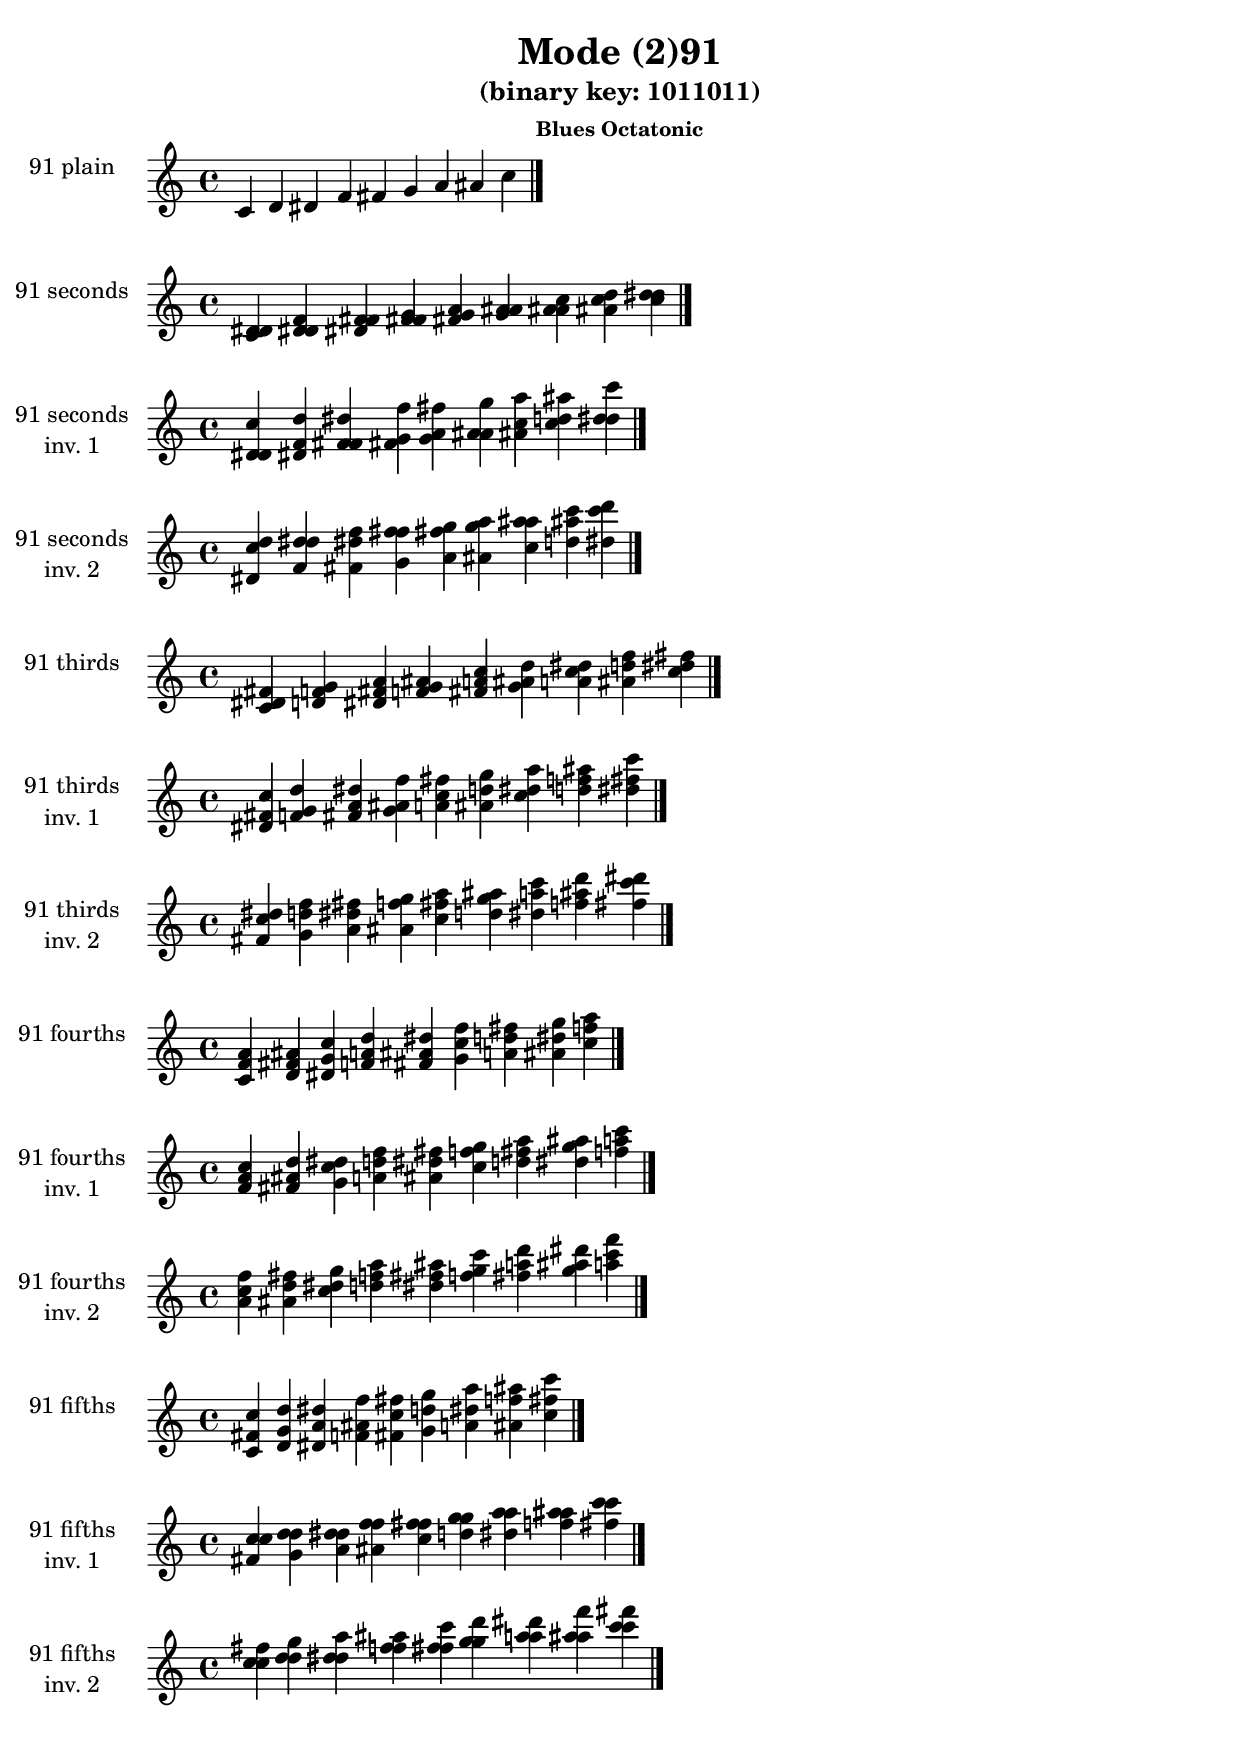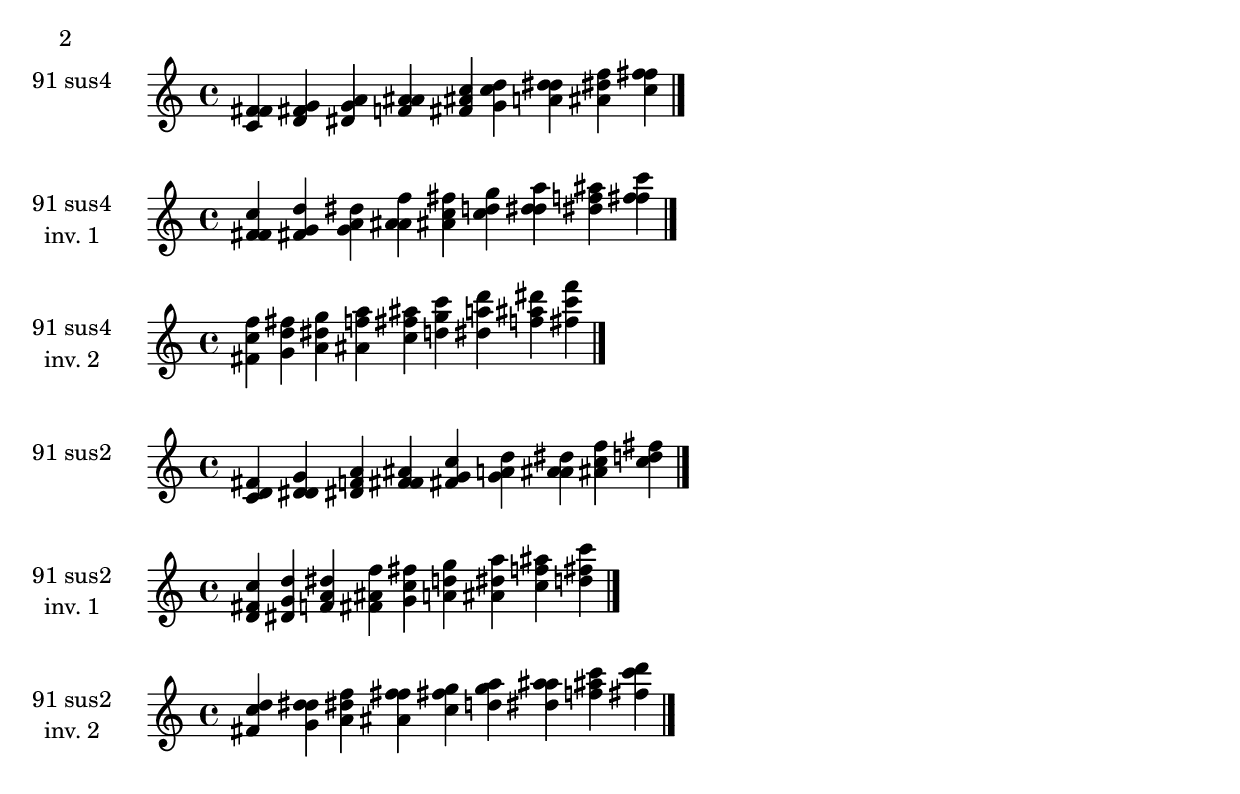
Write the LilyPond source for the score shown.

\version "2.19.0"

\header {
  title = "Mode (2)91"
  subtitle = "(binary key: 1011011)"
  subsubtitle =  \markup { \left-align \column {
      "Blues Octatonic"
    }
  }
 %% Remove default LilyPond tagline
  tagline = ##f
}

\paper {
  #(set-paper-size "a4")
}

global = {
  \key c \major
  \time 4/4
  \tempo 4=100
}

\book {
  \score {
    \new Staff \with {
      instrumentName =  \markup { \column {
         \hcenter-in #14 \line { 91 plain }
         \hcenter-in #14 \line {  } } }
      midiInstrument = "oboe"
    } { \accidentalStyle "default"
        \cadenzaOn c' d' dis' f' fis' g' a' ais' c''  \cadenzaOff \bar "|." }
    \layout { }
  }
  \score {
    \new Staff \with {
      instrumentName =  \markup { \column {
         \hcenter-in #14 \line { 91 seconds }
         \hcenter-in #14 \line {  } } }
      midiInstrument = "oboe"
    } { \accidentalStyle "default"
        \cadenzaOn <c' d' dis'> <d' dis' f'> <dis' f' fis'> <f' fis' g'> <fis' g' a'> <g' a' ais'> <a' ais' c''> <ais' c'' d''> <c'' d'' dis''>  \cadenzaOff \bar "|." }
    \layout { }
  }
  \score {
    \new Staff \with {
      instrumentName =  \markup { \column {
         \hcenter-in #14 \line { 91 seconds }
         \hcenter-in #14 \line { inv. 1 } } }
      midiInstrument = "oboe"
    } { \accidentalStyle "default"
        \cadenzaOn <d' dis' c''> <dis' f' d''> <f' fis' dis''> <fis' g' f''> <g' a' fis''> <a' ais' g''> <ais' c'' a''> <c'' d'' ais''> <d'' dis'' c'''>  \cadenzaOff \bar "|." }
    \layout { }
  }
  \score {
    \new Staff \with {
      instrumentName =  \markup { \column {
         \hcenter-in #14 \line { 91 seconds }
         \hcenter-in #14 \line { inv. 2 } } }
      midiInstrument = "oboe"
    } { \accidentalStyle "default"
        \cadenzaOn <dis' c'' d''> <f' d'' dis''> <fis' dis'' f''> <g' f'' fis''> <a' fis'' g''> <ais' g'' a''> <c'' a'' ais''> <d'' ais'' c'''> <dis'' c''' d'''>  \cadenzaOff \bar "|." }
    \layout { }
  }
  \score {
    \new Staff \with {
      instrumentName =  \markup { \column {
         \hcenter-in #14 \line { 91 thirds }
         \hcenter-in #14 \line {  } } }
      midiInstrument = "oboe"
    } { \accidentalStyle "default"
        \cadenzaOn <c' dis' fis'> <d' f' g'> <dis' fis' a'> <f' g' ais'> <fis' a' c''> <g' ais' d''> <a' c'' dis''> <ais' d'' f''> <c'' dis'' fis''>  \cadenzaOff \bar "|." }
    \layout { }
  }
  \score {
    \new Staff \with {
      instrumentName =  \markup { \column {
         \hcenter-in #14 \line { 91 thirds }
         \hcenter-in #14 \line { inv. 1 } } }
      midiInstrument = "oboe"
    } { \accidentalStyle "default"
        \cadenzaOn <dis' fis' c''> <f' g' d''> <fis' a' dis''> <g' ais' f''> <a' c'' fis''> <ais' d'' g''> <c'' dis'' a''> <d'' f'' ais''> <dis'' fis'' c'''>  \cadenzaOff \bar "|." }
    \layout { }
  }
  \score {
    \new Staff \with {
      instrumentName =  \markup { \column {
         \hcenter-in #14 \line { 91 thirds }
         \hcenter-in #14 \line { inv. 2 } } }
      midiInstrument = "oboe"
    } { \accidentalStyle "default"
        \cadenzaOn <fis' c'' dis''> <g' d'' f''> <a' dis'' fis''> <ais' f'' g''> <c'' fis'' a''> <d'' g'' ais''> <dis'' a'' c'''> <f'' ais'' d'''> <fis'' c''' dis'''>  \cadenzaOff \bar "|." }
    \layout { }
  }
  \score {
    \new Staff \with {
      instrumentName =  \markup { \column {
         \hcenter-in #14 \line { 91 fourths }
         \hcenter-in #14 \line {  } } }
      midiInstrument = "oboe"
    } { \accidentalStyle "default"
        \cadenzaOn <c' f' a'> <d' fis' ais'> <dis' g' c''> <f' a' d''> <fis' ais' dis''> <g' c'' f''> <a' d'' fis''> <ais' dis'' g''> <c'' f'' a''>  \cadenzaOff \bar "|." }
    \layout { }
  }
  \score {
    \new Staff \with {
      instrumentName =  \markup { \column {
         \hcenter-in #14 \line { 91 fourths }
         \hcenter-in #14 \line { inv. 1 } } }
      midiInstrument = "oboe"
    } { \accidentalStyle "default"
        \cadenzaOn <f' a' c''> <fis' ais' d''> <g' c'' dis''> <a' d'' f''> <ais' dis'' fis''> <c'' f'' g''> <d'' fis'' a''> <dis'' g'' ais''> <f'' a'' c'''>  \cadenzaOff \bar "|." }
    \layout { }
  }
  \score {
    \new Staff \with {
      instrumentName =  \markup { \column {
         \hcenter-in #14 \line { 91 fourths }
         \hcenter-in #14 \line { inv. 2 } } }
      midiInstrument = "oboe"
    } { \accidentalStyle "default"
        \cadenzaOn <a' c'' f''> <ais' d'' fis''> <c'' dis'' g''> <d'' f'' a''> <dis'' fis'' ais''> <f'' g'' c'''> <fis'' a'' d'''> <g'' ais'' dis'''> <a'' c''' f'''>  \cadenzaOff \bar "|." }
    \layout { }
  }
  \score {
    \new Staff \with {
      instrumentName =  \markup { \column {
         \hcenter-in #14 \line { 91 fifths }
         \hcenter-in #14 \line {  } } }
      midiInstrument = "oboe"
    } { \accidentalStyle "default"
        \cadenzaOn <c' fis' c''> <d' g' d''> <dis' a' dis''> <f' ais' f''> <fis' c'' fis''> <g' d'' g''> <a' dis'' a''> <ais' f'' ais''> <c'' fis'' c'''>  \cadenzaOff \bar "|." }
    \layout { }
  }
  \score {
    \new Staff \with {
      instrumentName =  \markup { \column {
         \hcenter-in #14 \line { 91 fifths }
         \hcenter-in #14 \line { inv. 1 } } }
      midiInstrument = "oboe"
    } { \accidentalStyle "default"
        \cadenzaOn <fis' c'' c''> <g' d'' d''> <a' dis'' dis''> <ais' f'' f''> <c'' fis'' fis''> <d'' g'' g''> <dis'' a'' a''> <f'' ais'' ais''> <fis'' c''' c'''>  \cadenzaOff \bar "|." }
    \layout { }
  }
  \score {
    \new Staff \with {
      instrumentName =  \markup { \column {
         \hcenter-in #14 \line { 91 fifths }
         \hcenter-in #14 \line { inv. 2 } } }
      midiInstrument = "oboe"
    } { \accidentalStyle "default"
        \cadenzaOn <c'' c'' fis''> <d'' d'' g''> <dis'' dis'' a''> <f'' f'' ais''> <fis'' fis'' c'''> <g'' g'' d'''> <a'' a'' dis'''> <ais'' ais'' f'''> <c''' c''' fis'''>  \cadenzaOff \bar "|." }
    \layout { }
  }
  \score {
    \new Staff \with {
      instrumentName =  \markup { \column {
         \hcenter-in #14 \line { 91 sus4 }
         \hcenter-in #14 \line {  } } }
      midiInstrument = "oboe"
    } { \accidentalStyle "default"
        \cadenzaOn <c' f' fis'> <d' fis' g'> <dis' g' a'> <f' a' ais'> <fis' ais' c''> <g' c'' d''> <a' d'' dis''> <ais' dis'' f''> <c'' f'' fis''>  \cadenzaOff \bar "|." }
    \layout { }
  }
  \score {
    \new Staff \with {
      instrumentName =  \markup { \column {
         \hcenter-in #14 \line { 91 sus4 }
         \hcenter-in #14 \line { inv. 1 } } }
      midiInstrument = "oboe"
    } { \accidentalStyle "default"
        \cadenzaOn <f' fis' c''> <fis' g' d''> <g' a' dis''> <a' ais' f''> <ais' c'' fis''> <c'' d'' g''> <d'' dis'' a''> <dis'' f'' ais''> <f'' fis'' c'''>  \cadenzaOff \bar "|." }
    \layout { }
  }
  \score {
    \new Staff \with {
      instrumentName =  \markup { \column {
         \hcenter-in #14 \line { 91 sus4 }
         \hcenter-in #14 \line { inv. 2 } } }
      midiInstrument = "oboe"
    } { \accidentalStyle "default"
        \cadenzaOn <fis' c'' f''> <g' d'' fis''> <a' dis'' g''> <ais' f'' a''> <c'' fis'' ais''> <d'' g'' c'''> <dis'' a'' d'''> <f'' ais'' dis'''> <fis'' c''' f'''>  \cadenzaOff \bar "|." }
    \layout { }
  }
  \score {
    \new Staff \with {
      instrumentName =  \markup { \column {
         \hcenter-in #14 \line { 91 sus2 }
         \hcenter-in #14 \line {  } } }
      midiInstrument = "oboe"
    } { \accidentalStyle "default"
        \cadenzaOn <c' d' fis'> <d' dis' g'> <dis' f' a'> <f' fis' ais'> <fis' g' c''> <g' a' d''> <a' ais' dis''> <ais' c'' f''> <c'' d'' fis''>  \cadenzaOff \bar "|." }
    \layout { }
  }
  \score {
    \new Staff \with {
      instrumentName =  \markup { \column {
         \hcenter-in #14 \line { 91 sus2 }
         \hcenter-in #14 \line { inv. 1 } } }
      midiInstrument = "oboe"
    } { \accidentalStyle "default"
        \cadenzaOn <d' fis' c''> <dis' g' d''> <f' a' dis''> <fis' ais' f''> <g' c'' fis''> <a' d'' g''> <ais' dis'' a''> <c'' f'' ais''> <d'' fis'' c'''>  \cadenzaOff \bar "|." }
    \layout { }
  }
  \score {
    \new Staff \with {
      instrumentName =  \markup { \column {
         \hcenter-in #14 \line { 91 sus2 }
         \hcenter-in #14 \line { inv. 2 } } }
      midiInstrument = "oboe"
    } { \accidentalStyle "default"
        \cadenzaOn <fis' c'' d''> <g' d'' dis''> <a' dis'' f''> <ais' f'' fis''> <c'' fis'' g''> <d'' g'' a''> <dis'' a'' ais''> <f'' ais'' c'''> <fis'' c''' d'''>  \cadenzaOff \bar "|." }
    \layout { }
  }
}

\book {
  \bookOutputSuffix "plain_"
  \score {
    \new Staff \with {
      instrumentName =  \markup { \column {
         \hcenter-in #14 \line { 91 plain }
         \hcenter-in #14 \line {  } } }
      midiInstrument = "oboe"
    } { \accidentalStyle "default"
        \cadenzaOn c' d' dis' f' fis' g' a' ais' c''  \cadenzaOff \bar "|." }
    \midi { }
  }
}
\book {
  \bookOutputSuffix "seconds_"
  \score {
    \new Staff \with {
      instrumentName =  \markup { \column {
         \hcenter-in #14 \line { 91 seconds }
         \hcenter-in #14 \line {  } } }
      midiInstrument = "oboe"
    } { \accidentalStyle "default"
        \cadenzaOn <c' d' dis'> <d' dis' f'> <dis' f' fis'> <f' fis' g'> <fis' g' a'> <g' a' ais'> <a' ais' c''> <ais' c'' d''> <c'' d'' dis''>  \cadenzaOff \bar "|." }
    \midi { }
  }
}
\book {
  \bookOutputSuffix "seconds_inv. 1"
  \score {
    \new Staff \with {
      instrumentName =  \markup { \column {
         \hcenter-in #14 \line { 91 seconds }
         \hcenter-in #14 \line { inv. 1 } } }
      midiInstrument = "oboe"
    } { \accidentalStyle "default"
        \cadenzaOn <d' dis' c''> <dis' f' d''> <f' fis' dis''> <fis' g' f''> <g' a' fis''> <a' ais' g''> <ais' c'' a''> <c'' d'' ais''> <d'' dis'' c'''>  \cadenzaOff \bar "|." }
    \midi { }
  }
}
\book {
  \bookOutputSuffix "seconds_inv. 2"
  \score {
    \new Staff \with {
      instrumentName =  \markup { \column {
         \hcenter-in #14 \line { 91 seconds }
         \hcenter-in #14 \line { inv. 2 } } }
      midiInstrument = "oboe"
    } { \accidentalStyle "default"
        \cadenzaOn <dis' c'' d''> <f' d'' dis''> <fis' dis'' f''> <g' f'' fis''> <a' fis'' g''> <ais' g'' a''> <c'' a'' ais''> <d'' ais'' c'''> <dis'' c''' d'''>  \cadenzaOff \bar "|." }
    \midi { }
  }
}
\book {
  \bookOutputSuffix "thirds_"
  \score {
    \new Staff \with {
      instrumentName =  \markup { \column {
         \hcenter-in #14 \line { 91 thirds }
         \hcenter-in #14 \line {  } } }
      midiInstrument = "oboe"
    } { \accidentalStyle "default"
        \cadenzaOn <c' dis' fis'> <d' f' g'> <dis' fis' a'> <f' g' ais'> <fis' a' c''> <g' ais' d''> <a' c'' dis''> <ais' d'' f''> <c'' dis'' fis''>  \cadenzaOff \bar "|." }
    \midi { }
  }
}
\book {
  \bookOutputSuffix "thirds_inv. 1"
  \score {
    \new Staff \with {
      instrumentName =  \markup { \column {
         \hcenter-in #14 \line { 91 thirds }
         \hcenter-in #14 \line { inv. 1 } } }
      midiInstrument = "oboe"
    } { \accidentalStyle "default"
        \cadenzaOn <dis' fis' c''> <f' g' d''> <fis' a' dis''> <g' ais' f''> <a' c'' fis''> <ais' d'' g''> <c'' dis'' a''> <d'' f'' ais''> <dis'' fis'' c'''>  \cadenzaOff \bar "|." }
    \midi { }
  }
}
\book {
  \bookOutputSuffix "thirds_inv. 2"
  \score {
    \new Staff \with {
      instrumentName =  \markup { \column {
         \hcenter-in #14 \line { 91 thirds }
         \hcenter-in #14 \line { inv. 2 } } }
      midiInstrument = "oboe"
    } { \accidentalStyle "default"
        \cadenzaOn <fis' c'' dis''> <g' d'' f''> <a' dis'' fis''> <ais' f'' g''> <c'' fis'' a''> <d'' g'' ais''> <dis'' a'' c'''> <f'' ais'' d'''> <fis'' c''' dis'''>  \cadenzaOff \bar "|." }
    \midi { }
  }
}
\book {
  \bookOutputSuffix "fourths_"
  \score {
    \new Staff \with {
      instrumentName =  \markup { \column {
         \hcenter-in #14 \line { 91 fourths }
         \hcenter-in #14 \line {  } } }
      midiInstrument = "oboe"
    } { \accidentalStyle "default"
        \cadenzaOn <c' f' a'> <d' fis' ais'> <dis' g' c''> <f' a' d''> <fis' ais' dis''> <g' c'' f''> <a' d'' fis''> <ais' dis'' g''> <c'' f'' a''>  \cadenzaOff \bar "|." }
    \midi { }
  }
}
\book {
  \bookOutputSuffix "fourths_inv. 1"
  \score {
    \new Staff \with {
      instrumentName =  \markup { \column {
         \hcenter-in #14 \line { 91 fourths }
         \hcenter-in #14 \line { inv. 1 } } }
      midiInstrument = "oboe"
    } { \accidentalStyle "default"
        \cadenzaOn <f' a' c''> <fis' ais' d''> <g' c'' dis''> <a' d'' f''> <ais' dis'' fis''> <c'' f'' g''> <d'' fis'' a''> <dis'' g'' ais''> <f'' a'' c'''>  \cadenzaOff \bar "|." }
    \midi { }
  }
}
\book {
  \bookOutputSuffix "fourths_inv. 2"
  \score {
    \new Staff \with {
      instrumentName =  \markup { \column {
         \hcenter-in #14 \line { 91 fourths }
         \hcenter-in #14 \line { inv. 2 } } }
      midiInstrument = "oboe"
    } { \accidentalStyle "default"
        \cadenzaOn <a' c'' f''> <ais' d'' fis''> <c'' dis'' g''> <d'' f'' a''> <dis'' fis'' ais''> <f'' g'' c'''> <fis'' a'' d'''> <g'' ais'' dis'''> <a'' c''' f'''>  \cadenzaOff \bar "|." }
    \midi { }
  }
}
\book {
  \bookOutputSuffix "fifths_"
  \score {
    \new Staff \with {
      instrumentName =  \markup { \column {
         \hcenter-in #14 \line { 91 fifths }
         \hcenter-in #14 \line {  } } }
      midiInstrument = "oboe"
    } { \accidentalStyle "default"
        \cadenzaOn <c' fis' c''> <d' g' d''> <dis' a' dis''> <f' ais' f''> <fis' c'' fis''> <g' d'' g''> <a' dis'' a''> <ais' f'' ais''> <c'' fis'' c'''>  \cadenzaOff \bar "|." }
    \midi { }
  }
}
\book {
  \bookOutputSuffix "fifths_inv. 1"
  \score {
    \new Staff \with {
      instrumentName =  \markup { \column {
         \hcenter-in #14 \line { 91 fifths }
         \hcenter-in #14 \line { inv. 1 } } }
      midiInstrument = "oboe"
    } { \accidentalStyle "default"
        \cadenzaOn <fis' c'' c''> <g' d'' d''> <a' dis'' dis''> <ais' f'' f''> <c'' fis'' fis''> <d'' g'' g''> <dis'' a'' a''> <f'' ais'' ais''> <fis'' c''' c'''>  \cadenzaOff \bar "|." }
    \midi { }
  }
}
\book {
  \bookOutputSuffix "fifths_inv. 2"
  \score {
    \new Staff \with {
      instrumentName =  \markup { \column {
         \hcenter-in #14 \line { 91 fifths }
         \hcenter-in #14 \line { inv. 2 } } }
      midiInstrument = "oboe"
    } { \accidentalStyle "default"
        \cadenzaOn <c'' c'' fis''> <d'' d'' g''> <dis'' dis'' a''> <f'' f'' ais''> <fis'' fis'' c'''> <g'' g'' d'''> <a'' a'' dis'''> <ais'' ais'' f'''> <c''' c''' fis'''>  \cadenzaOff \bar "|." }
    \midi { }
  }
}
\book {
  \bookOutputSuffix "sus4_"
  \score {
    \new Staff \with {
      instrumentName =  \markup { \column {
         \hcenter-in #14 \line { 91 sus4 }
         \hcenter-in #14 \line {  } } }
      midiInstrument = "oboe"
    } { \accidentalStyle "default"
        \cadenzaOn <c' f' fis'> <d' fis' g'> <dis' g' a'> <f' a' ais'> <fis' ais' c''> <g' c'' d''> <a' d'' dis''> <ais' dis'' f''> <c'' f'' fis''>  \cadenzaOff \bar "|." }
    \midi { }
  }
}
\book {
  \bookOutputSuffix "sus4_inv. 1"
  \score {
    \new Staff \with {
      instrumentName =  \markup { \column {
         \hcenter-in #14 \line { 91 sus4 }
         \hcenter-in #14 \line { inv. 1 } } }
      midiInstrument = "oboe"
    } { \accidentalStyle "default"
        \cadenzaOn <f' fis' c''> <fis' g' d''> <g' a' dis''> <a' ais' f''> <ais' c'' fis''> <c'' d'' g''> <d'' dis'' a''> <dis'' f'' ais''> <f'' fis'' c'''>  \cadenzaOff \bar "|." }
    \midi { }
  }
}
\book {
  \bookOutputSuffix "sus4_inv. 2"
  \score {
    \new Staff \with {
      instrumentName =  \markup { \column {
         \hcenter-in #14 \line { 91 sus4 }
         \hcenter-in #14 \line { inv. 2 } } }
      midiInstrument = "oboe"
    } { \accidentalStyle "default"
        \cadenzaOn <fis' c'' f''> <g' d'' fis''> <a' dis'' g''> <ais' f'' a''> <c'' fis'' ais''> <d'' g'' c'''> <dis'' a'' d'''> <f'' ais'' dis'''> <fis'' c''' f'''>  \cadenzaOff \bar "|." }
    \midi { }
  }
}
\book {
  \bookOutputSuffix "sus2_"
  \score {
    \new Staff \with {
      instrumentName =  \markup { \column {
         \hcenter-in #14 \line { 91 sus2 }
         \hcenter-in #14 \line {  } } }
      midiInstrument = "oboe"
    } { \accidentalStyle "default"
        \cadenzaOn <c' d' fis'> <d' dis' g'> <dis' f' a'> <f' fis' ais'> <fis' g' c''> <g' a' d''> <a' ais' dis''> <ais' c'' f''> <c'' d'' fis''>  \cadenzaOff \bar "|." }
    \midi { }
  }
}
\book {
  \bookOutputSuffix "sus2_inv. 1"
  \score {
    \new Staff \with {
      instrumentName =  \markup { \column {
         \hcenter-in #14 \line { 91 sus2 }
         \hcenter-in #14 \line { inv. 1 } } }
      midiInstrument = "oboe"
    } { \accidentalStyle "default"
        \cadenzaOn <d' fis' c''> <dis' g' d''> <f' a' dis''> <fis' ais' f''> <g' c'' fis''> <a' d'' g''> <ais' dis'' a''> <c'' f'' ais''> <d'' fis'' c'''>  \cadenzaOff \bar "|." }
    \midi { }
  }
}
\book {
  \bookOutputSuffix "sus2_inv. 2"
  \score {
    \new Staff \with {
      instrumentName =  \markup { \column {
         \hcenter-in #14 \line { 91 sus2 }
         \hcenter-in #14 \line { inv. 2 } } }
      midiInstrument = "oboe"
    } { \accidentalStyle "default"
        \cadenzaOn <fis' c'' d''> <g' d'' dis''> <a' dis'' f''> <ais' f'' fis''> <c'' fis'' g''> <d'' g'' a''> <dis'' a'' ais''> <f'' ais'' c'''> <fis'' c''' d'''>  \cadenzaOff \bar "|." }
    \midi { }
  }
}
